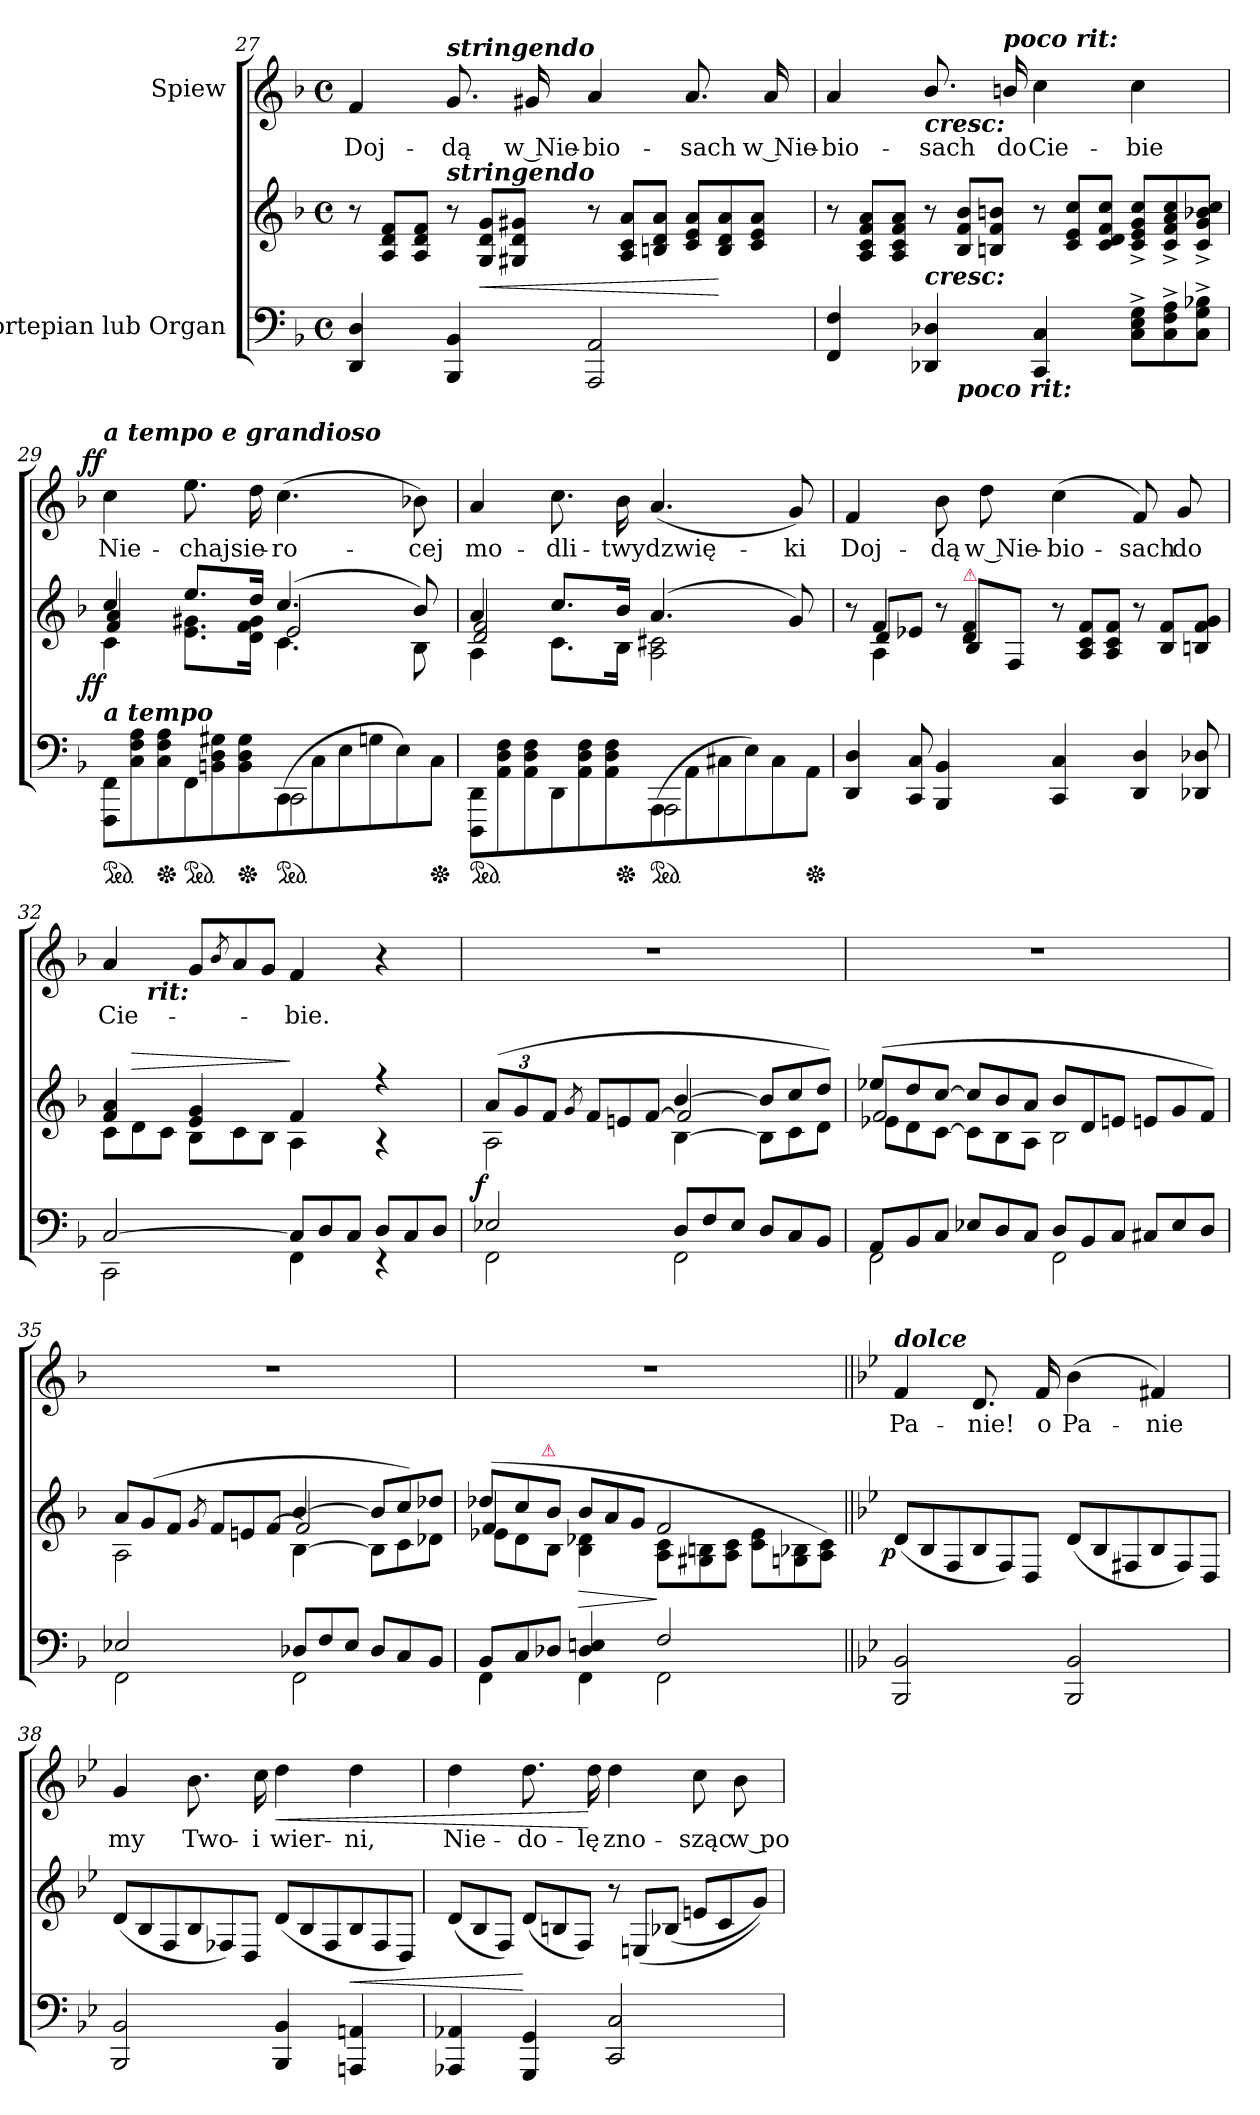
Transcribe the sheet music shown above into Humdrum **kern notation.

**kern	**kern	**dynam	**kern	**text	**dynam
*part2	*part2	*part2	*part1	*part1	*part1
*staff3	*staff2	*staff2/3	*staff1	*staff1	*staff1
*I"Fortepian lub Organ	*	*	*I"Spiew	*	*
*clefF4	*clefG2	*	*clefG2	*	*
*k[b-]	*k[b-]	*	*k[b-]	*	*
*M4/4	*M4/4	*	*M4/4	*	*
*met(c)	*met(c)	*	*met(c)	*	*
*	*Xtuplet	*	*	*	*
=27	=27	=27	=27	=27	=27
4DD/ 4D/	12r	.	4f/	Doj-	.
.	12A/ 12d/ 12f/L	.	.	.	.
.	12A/ 12d/ 12f/J	.	.	.	.
!	!	!	!LO:TX:a:Bi:t=stringendo	!	!
!	!LO:TX:a:Bi:t=stringendo	!	!	!	!
4BBB-/ 4BB-/	12r	.	8.g/	-dą	.
.	12G/ 12d/ 12g/L	<	.	.	.
.	12G#X/ 12d/ 12g#X/J	.	.	.	.
.	.	.	16g#X/	w Nie-	.
2AAA/ 2AA/	12r	.	4a/	-bio-	.
.	12A/ 12c/ 12a/L	.	.	.	.
.	12Bn/ 12d/ 12a/J	.	.	.	.
.	12c/ 12e/ 12a/L	.	8.a/	-sach	.
.	12B/ 12d/ 12a/	[	.	.	.
.	12c/ 12e/ 12a/J	.	.	.	.
.	.	.	16a/	w Nie-	.
=28	=28	=28	=28	=28	=28
*^	*	*	*	*	*
4FF/ 4F/	3ryy	12r	.	4a/	-bio-	.
.	.	12A/ 12c/ 12f/ 12a/L	.	.	.	.
.	.	12A/ 12c/ 12f/ 12a/J	.	.	.	.
!	!	!	!	!LO:TX:b:Bi:t=cresc&colon;	!	!
!	!	!LO:TX:c:Bi:t=cresc&colon;	!	!	!	!
4DD-X/ 4D-X/	.	12r	.	8.b-/	-sach	.
!	!LO:TX:b:Bi:t=poco rit&colon;	!	!	!	!	!
.	3%2ryy	12B-/ 12f/ 12b-/L	.	.	.	.
.	.	12Bn/ 12f/ 12bn/J	.	.	.	.
!	!	!	!	!LO:TX:a:Bi:t=poco rit&colon;	!	!
.	.	.	.	16bn/	do	.
4CC/ 4C/	.	12r	.	4cc\	Cie-	.
.	.	12c/ 12e/ 12cc/L	.	.	.	.
.	.	12c/ 12d/ 12f/ 12cc/J	.	.	.	.
*Xtuplet	*	*	*	*	*	*
12C^>\ 12E^>\ 12G^>\L	.	12c^</ 12e^</ 12g^</ 12cc^</L	.	4cc\	-bie	.
12C^>\ 12F^>\ 12A^>\	.	12c^</ 12f^</ 12a^</ 12cc^</	.	.	.	.
12C^>\ 12G^>\ 12B-X^>\J	.	12c^</ 12g^</ 12b-X^</ 12cc^</J	.	.	.	.
=29	=29	=29	=29	=29	=29	=29
*	*	*^	*	*	*	*
*	*	*	*^	*	*	*	*
!	!	!	!	!	!	!LO:TX:a:Bi:t=a tempo e grandioso	!	!
!	!	!LO:TX:b:Bi:t=a tempo	!	!	!	!	!	!
!LO:TX:a:color=crimson:t=⚠	!	!	!	!	!	!	!	!
!	!	!	!	!	!LO:DY:b:rj	!	!	!LO:DY:b:rj
*ped	*	*	*	*	*	*	*	*
12FFF\ 12FF\L	4ryy	4cc/	4f/ 4a/	4c\	ff	4cc\	Nie-	ff
12C\ 12F\ 12A\	.	.	.	.	.	.	.	.
*Xped	*	*	*	*	*	*	*	*
12C\ 12F\ 12A\J	.	.	.	.	.	.	.	.
*ped	*	*	*	*	*	*	*	*
12FF\L	4ryy	8.ee/L	4ryy	8.e\ 8.g#X\L	.	8.ee\	-chaj	.
12BBn\ 12D\ 12G#X\	.	.	.	.	.	.	.	.
*Xped	*	*	*	*	*	*	*	*
12BB\ 12D\ 12G#\J	.	.	.	.	.	.	.	.
.	.	16dd/Jk	.	16d\ 16f\ 16g#\Jk	.	16dd\	sie-	.
!LO:N:vis=2	!	!	!	!	!	!	!	!
*ped	*	*	*	*	*	*	*	*
(>12CC\	2CC\	(>4.cc/	2e/	4.c\	.	(>4.cc\	-ro-	.
12C\	.	.	.	.	.	.	.	.
12E\	.	.	.	.	.	.	.	.
12Gn\	.	.	.	.	.	.	.	.
12E\)	.	.	.	.	.	.	.	.
.	.	8b-/)	.	8B-\	.	8b-X\)	-cej	.
*Xped	*	*	*	*	*	*	*	*
12C\J	.	.	.	.	.	.	.	.
=30	=30	=30	=30	=30	=30	=30	=30	=30
!LO:TX:a:color=crimson:t=⚠	!	!	!	!	!	!	!	!
*ped	*	*	*	*	*	*	*	*
12DDD\ 12DD\L	4ryy	4a/	2d/ 2f/	4A\	.	4a/	mo-	.
12AA\ 12D\ 12F\	.	.	.	.	.	.	.	.
12AA\ 12D\ 12F\J	.	.	.	.	.	.	.	.
12DD\L	4ryy	8.cc/L	.	8.c\L	.	8.cc\	-dli-	.
12AA\ 12D\ 12F\	.	.	.	.	.	.	.	.
12AA\ 12D\ 12F\J	.	.	.	.	.	.	.	.
*Xped	*	*	*	*	*	*	*	*
.	.	16b-/Jk	.	16B-\Jk	.	16b-\	-twy	.
!LO:TX:a:color=crimson:t=⚠	!	!	!	!	!	!	!	!
!LO:N:vis=2	!	!	!	!	!	!	!	!
*ped	*	*	*	*	*	*	*	*
(>12AAA\	2AAA\	(>4.a/	2ryy	2A\ 2c#X\	.	(>4.a/	dzwię-	.
12AA\	.	.	.	.	.	.	.	.
12C#X\	.	.	.	.	.	.	.	.
12E\)	.	.	.	.	.	.	.	.
12C#\	.	.	.	.	.	.	.	.
.	.	8g/)	.	.	.	8g/)	-ki	.
*Xped	*	*	*	*	*	*	*	*
12AA\J	.	.	.	.	.	.	.	.
*v	*v	*	*	*	*	*	*	*
=31	=31	=31	=31	=31	=31	=31	=31
6DD/ 6D/	12r	12ryy	12ryy	.	4f/	Doj-	.
.	6f/	6A\	12d/L	.	.	.	.
12CC/ 12C/	.	.	12e-X/J	.	.	.	.
4BBB-/ 4BB-/	12r	12ryy	4ryy	.	8b-\	-dą	.
!	!LO:TX:a:color=crimson:t=⚠	!	!	!	!	!	!
.	6d/ 6f/	12B-\L	.	.	.	.	.
.	.	.	.	.	8dd\	w Nie-	.
.	.	12F/J	.	.	.	.	.
4CC/ 4C/	12r	2ryy	2ryy	.	(>4cc\	-bio-	.
.	12A/ 12c/ 12f/L	.	.	.	.	.	.
.	12A/ 12c/ 12f/J	.	.	.	.	.	.
6DD/ 6D/	12r	.	.	.	8f/)	-sach	.
.	12B-/ 12f/L	.	.	.	.	.	.
.	.	.	.	.	8g/	do	.
12DD-X/ 12D-X/	12Bn/ 12f/ 12g/J	.	.	.	.	.	.
*	*	*v	*v	*	*	*	*
=32	=32	=32	=32	=32	=32	=32
*^	*	*	*	*	*	*
[2C/	2CC\	4f/ 4a/	12c\L	.	4a/	Cie-	.
!	!	!	!	!LO:HP:a	!	!	!
.	.	.	12d\	>	.	.	.
.	.	.	12c\J	.	.	.	.
*	*	*	*	*	*Xtuplet	*	*
!	!	!	!	!	!LO:TX:b:Bi:rj:t=rit&colon;	!	!
.	.	4e/ 4g/	12B-\L	.	12g/L	.	.
.	.	.	.	.	8qb-/	.	.
.	.	.	12c\	.	12a/	.	.
.	.	.	12B-\J	.	12g/J	.	.
12C/L]	4FF\	4f/	4A\	]	4f/	-bie.	.
12D/	.	.	.	.	.	.	.
12C/J	.	.	.	.	.	.	.
12D/L	4r	4r	4r	.	4r	.	.
12C/	.	.	.	.	.	.	.
12D/J	.	.	.	.	.	.	.
*	*	*v	*v	*	*	*	*
=33	=33	=33	=33	=33	=33	=33
*	*	*tuplet	*	*	*	*
*	*	*^	*	*	*	*
*	*	*	*^	*	*	*	*
!	!	!	!	!	!LO:DY:b:rj	!	!	!
2E-X/	2FF\	(>12a/L	2A\	4ryy	f	1r	.	.
.	.	12g/	.	.	.	.	.	.
.	.	12f/J	.	.	.	.	.	.
.	.	8qg/	.	.	.	.	.	.
*	*	*Xtuplet	*	*	*	*	*	*
.	.	12f/L	.	4ryy	.	.	.	.
.	.	12en/	.	.	.	.	.	.
.	.	[<12f/J	.	.	.	.	.	.
12D/L	2FF\	[4b-/	2f/]	[4B-\	.	.	.	.
12F/	.	.	.	.	.	.	.	.
12E-/J	.	.	.	.	.	.	.	.
12D/L	.	12b-/L]	.	12B-\L]	.	.	.	.
12C/	.	12cc/	.	12c\	.	.	.	.
12BB-/J	.	12dd/J)	.	12d\J	.	.	.	.
=34	=34	=34	=34	=34	=34	=34	=34	=34
12AA/L	2FF\	(12ee-X/L	2f/	12e-X\L	.	1r	.	.
12BB-/	.	12dd/	.	12d\	.	.	.	.
12C/J	.	[12cc/J	.	[12c\J	.	.	.	.
12E-X/L	.	12cc/L]	.	12c\L]	.	.	.	.
12D/	.	12b-/	.	12B-\	.	.	.	.
12C/J	.	12a/J	.	12A\J	.	.	.	.
12D/L	2FF\	12b-/L	2B-\	2ryy	.	.	.	.
12BB-/	.	12d/	.	.	.	.	.	.
12C/J	.	12en/J	.	.	.	.	.	.
12C#X/L	.	12en/L	.	.	.	.	.	.
12E-/	.	12g/	.	.	.	.	.	.
12D/J	.	12f/J)	.	.	.	.	.	.
=35	=35	=35	=35	=35	=35	=35	=35	=35
2E-X/	2FF\	12a/L	2A\	4ryy	.	1r	.	.
.	.	(>12g/	.	.	.	.	.	.
.	.	12f/J	.	.	.	.	.	.
.	.	8qg/	.	.	.	.	.	.
.	.	12f/L	.	4ryy	.	.	.	.
.	.	12en/	.	.	.	.	.	.
.	.	[<12f/J	.	.	.	.	.	.
12D-X/L	2FF\	[4b-/	2f/]	[4B-\	.	.	.	.
12F/	.	.	.	.	.	.	.	.
12E-/J	.	.	.	.	.	.	.	.
12D-/L	.	12b-/L]	.	12B-\L]	.	.	.	.
12C/	.	12cc/)	.	12c\	.	.	.	.
12BB-/J	.	12dd-X/J	.	12d-X\J	.	.	.	.
=36	=36	=36	=36	=36	=36	=36	=36	=36
12BB-/L	4FF\	(>12dd-X/L	4f/	12e-X\L	.	1r	.	.
12C/	.	12cc/	.	12d\	.	.	.	.
!	!	!LO:TX:a:Bi:color=crimson:t=⚠	!	!	!	!	!	!
12D-X/J	.	12b-/J	.	12B-\J	.	.	.	.
4D-/ 4En/	4FF\	12b-/L	4B-\ 4d-X\	4ryy	>	.	.	.
.	.	12a/	.	.	.	.	.	.
.	.	12g/J	.	.	.	.	.	.
2F/	2FF\	2f/	12A\ 12c\L	2ryy	]	.	.	.
.	.	.	12G#X\ 12Bn\	.	.	.	.	.
.	.	.	12A\ 12c\J	.	.	.	.	.
.	.	.	12c\ 12e-\L	.	.	.	.	.
.	.	.	12Gn\ 12B-X\	.	.	.	.	.
.	.	.	12A\ 12c\J)	.	.	.	.	.
*v	*v	*	*	*	*	*	*	*
*	*v	*v	*v	*	*	*	*
=37||	=37||	=37||	=37||	=37||	=37||
*k[b-e-]	*k[b-e-]	*	*k[b-e-]	*	*
*	*^	*	*	*	*
!	!	!	!	!LO:TX:a:Bi:t=dolce	!	!
!	!	!	!LO:DY:b:rj	!	!	!
*	*v	*v	*	*	*	*
2BBB-/ 2BB-/	(>12d/L	p	4f/	Pa-	.
.	12B-/	.	.	.	.
.	12F/	.	.	.	.
.	12B-/	.	8.d/	-nie!	.
.	12F/)	.	.	.	.
.	12D/J	.	.	.	.
.	.	.	16f/	o	.
2BBB-/ 2BB-/	(>12d/L	.	(>4b-\	Pa-	.
.	12B-/	.	.	.	.
.	12F#X/	.	.	.	.
.	12B-/	.	4f#X/)	-nie	.
.	12F#/)	.	.	.	.
.	12D/J	.	.	.	.
=38	=38	=38	=38	=38	=38
2BBB-/ 2BB-/	(>12d/L	.	4g/	my	.
.	12B-/	.	.	.	.
.	12F/	.	.	.	.
.	12B-/	.	8.b-\	Two-	.
.	12F-X/)	.	.	.	.
.	12D/J	.	.	.	.
.	.	.	16cc\	-i	.
!	!	!	!	!	!LO:HP:b
4BBB-/ 4BB-/	(>12d/L	.	4dd\	wier-	<
.	12B-/	.	.	.	.
.	12F-/	.	.	.	.
4AAAn/ 4AAn/	12B-/	<	4dd\	-ni,	.
.	12F-/	.	.	.	.
.	12D/J)	.	.	.	.
=39	=39	=39	=39	=39	=39
4AAA-X/ 4AA-X/	(>12d/L	.	4dd\	Nie-	.
.	12B-/	.	.	.	.
.	12F/J)	.	.	.	.
4GGG/ 4GG/	(>12d/L	[	8.dd\	-do-	.
.	12Bn/	.	.	.	.
.	12F/J)	.	.	.	.
.	.	.	16dd\	-lę	[
2CC/ 2C/	12r	.	4dd\	zno-	.
.	(>12En/L	.	.	.	.
.	(<12B-X/J	.	.	.	.
.	12en/L	.	8cc\	-sząc	.
.	12c/	.	.	.	.
.	.	.	8b-\	w po-	.
.	12g/J))	.	.	.	.
=	=	=	=	=	=
*-	*-	*-	*-	*-	*-
